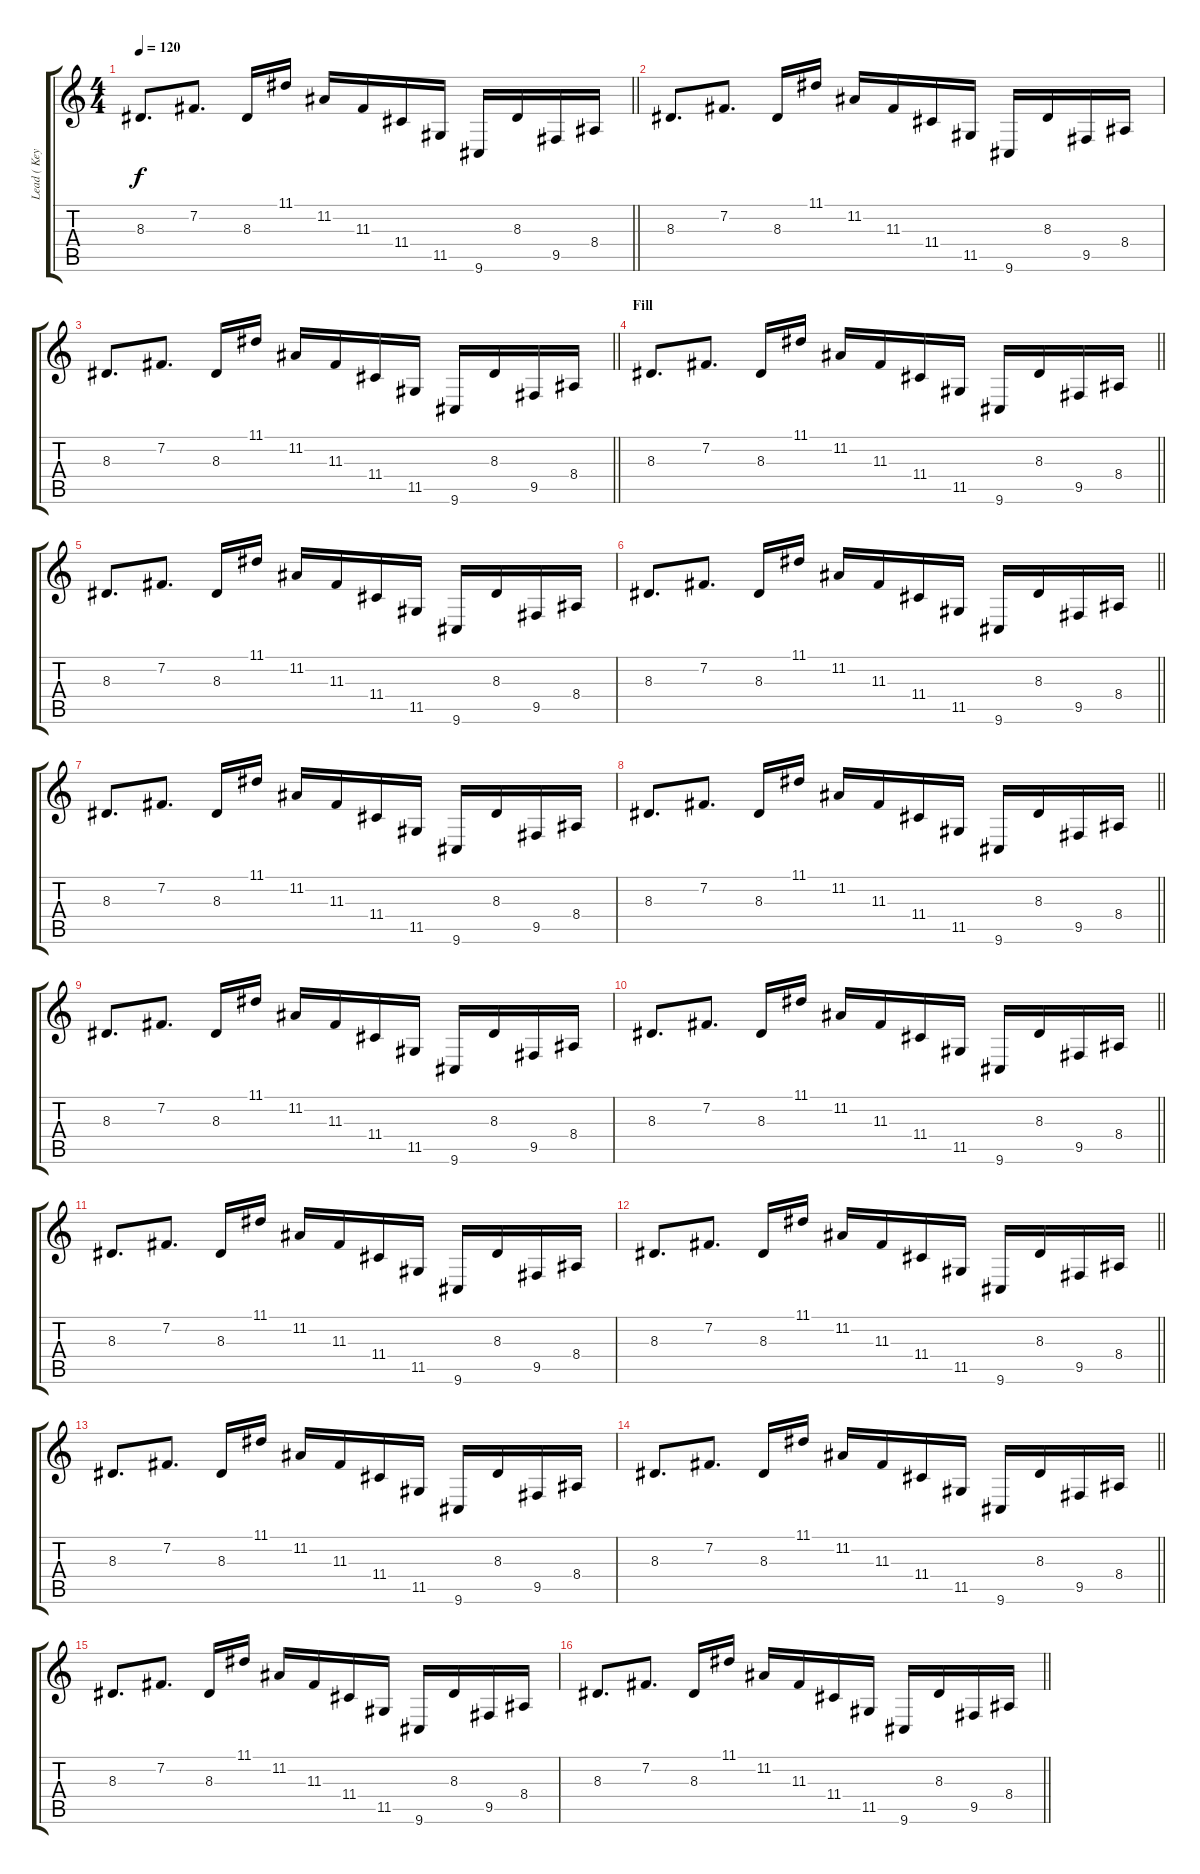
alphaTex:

\track ("Lead ( Keyboard)" "Lead ( Key") {instrument churchorgan}
\staff {score tabs}
\tuning (E4 B3 G3 D3 A2 E2) {hide}
\ts (4 4)
\tempo 120
\clef g2
\barLineRight lightlight
\ks c
8.3.8{d dy f} 7.2.8{d} 8.3.16 11.1.16 11.2.16 11.3.16 11.4.16 11.5.16 9.6.16 8.3.16 9.5.16 8.4.16 |
8.3.8{d} 7.2.8{d} 8.3.16 11.1.16 11.2.16 11.3.16 11.4.16 11.5.16 9.6.16 8.3.16 9.5.16 8.4.16 |
\barLineRight lightlight
8.3.8{d} 7.2.8{d} 8.3.16 11.1.16 11.2.16 11.3.16 11.4.16 11.5.16 9.6.16 8.3.16 9.5.16 8.4.16 |
\section ("" "Fill")
\barLineRight lightlight
8.3.8{d} 7.2.8{d} 8.3.16 11.1.16 11.2.16 11.3.16 11.4.16 11.5.16 9.6.16 8.3.16 9.5.16 8.4.16 |
8.3.8{d} 7.2.8{d} 8.3.16 11.1.16 11.2.16 11.3.16 11.4.16 11.5.16 9.6.16 8.3.16 9.5.16 8.4.16 |
\barLineRight lightlight
8.3.8{d} 7.2.8{d} 8.3.16 11.1.16 11.2.16 11.3.16 11.4.16 11.5.16 9.6.16 8.3.16 9.5.16 8.4.16 |
8.3.8{d} 7.2.8{d} 8.3.16 11.1.16 11.2.16 11.3.16 11.4.16 11.5.16 9.6.16 8.3.16 9.5.16 8.4.16 |
\barLineRight lightlight
8.3.8{d} 7.2.8{d} 8.3.16 11.1.16 11.2.16 11.3.16 11.4.16 11.5.16 9.6.16 8.3.16 9.5.16 8.4.16 |
8.3.8{d} 7.2.8{d} 8.3.16 11.1.16 11.2.16 11.3.16 11.4.16 11.5.16 9.6.16 8.3.16 9.5.16 8.4.16 |
\barLineRight lightlight
8.3.8{d} 7.2.8{d} 8.3.16 11.1.16 11.2.16 11.3.16 11.4.16 11.5.16 9.6.16 8.3.16 9.5.16 8.4.16 |
8.3.8{d} 7.2.8{d} 8.3.16 11.1.16 11.2.16 11.3.16 11.4.16 11.5.16 9.6.16 8.3.16 9.5.16 8.4.16 |
\barLineRight lightlight
8.3.8{d} 7.2.8{d} 8.3.16 11.1.16 11.2.16 11.3.16 11.4.16 11.5.16 9.6.16 8.3.16 9.5.16 8.4.16 |
8.3.8{d} 7.2.8{d} 8.3.16 11.1.16 11.2.16 11.3.16 11.4.16 11.5.16 9.6.16 8.3.16 9.5.16 8.4.16 |
\barLineRight lightlight
8.3.8{d} 7.2.8{d} 8.3.16 11.1.16 11.2.16 11.3.16 11.4.16 11.5.16 9.6.16 8.3.16 9.5.16 8.4.16 |
8.3.8{d} 7.2.8{d} 8.3.16 11.1.16 11.2.16 11.3.16 11.4.16 11.5.16 9.6.16 8.3.16 9.5.16 8.4.16 |
\barLineRight lightlight
8.3.8{d} 7.2.8{d} 8.3.16 11.1.16 11.2.16 11.3.16 11.4.16 11.5.16 9.6.16 8.3.16 9.5.16 8.4.16
